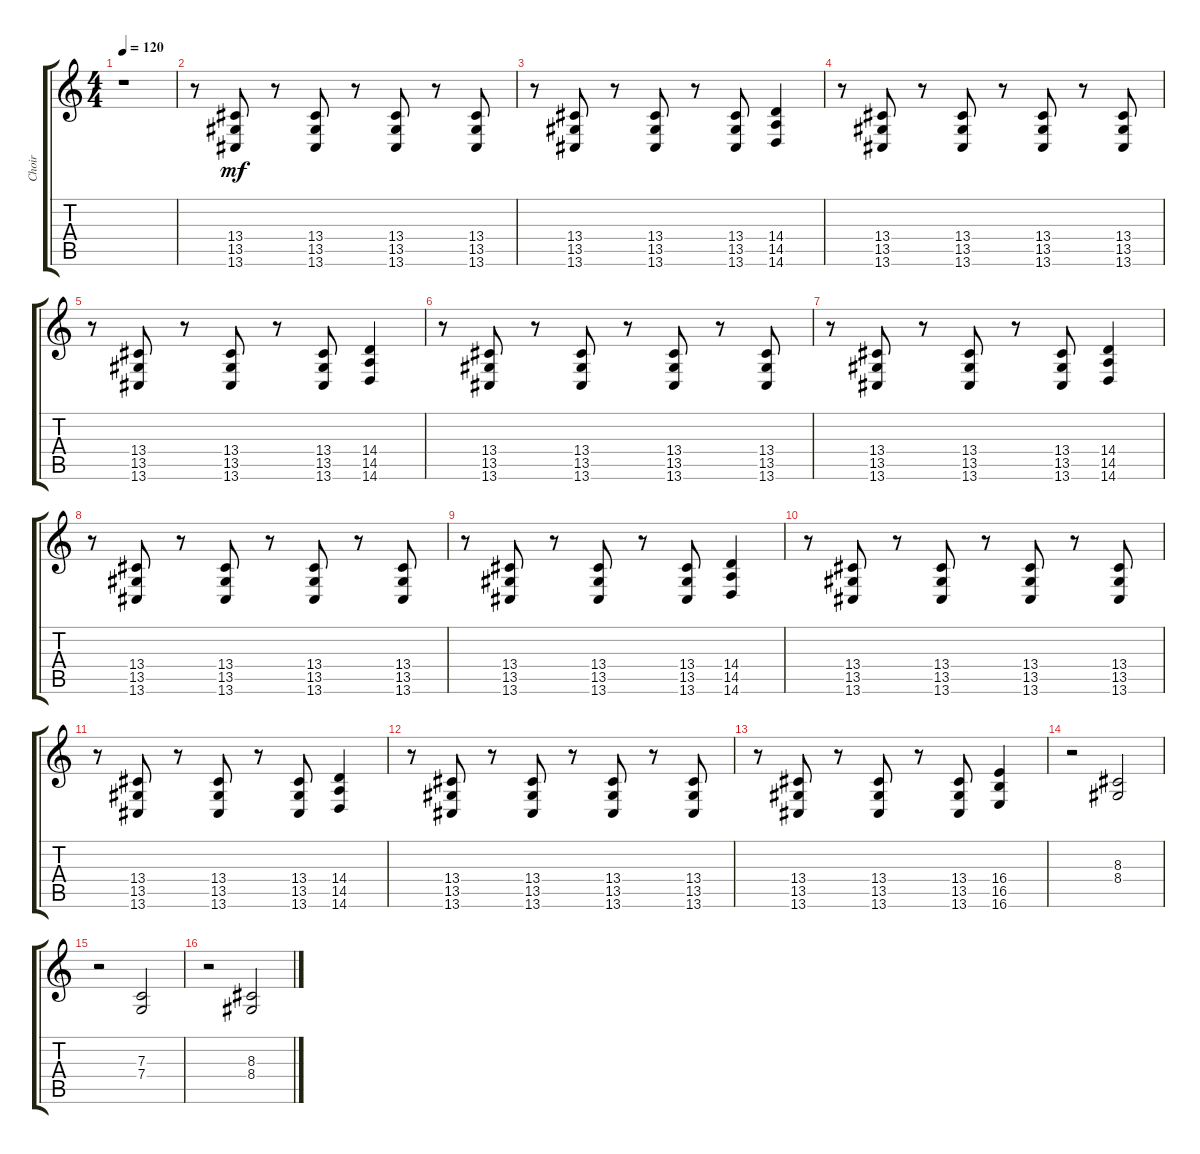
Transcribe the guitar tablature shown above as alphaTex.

\track ("Choir" "Choir") {instrument choiraahs}
\staff {score tabs}
\tuning (D4 A3 F3 C3 G2 C2) {hide}
\ts (4 4)
\tempo 120
\clef g2
\ks aminor
r.1{dy mf} |
r.8 (13.4 13.5 13.6).8 r.8 (13.4 13.5 13.6).8 r.8 (13.4 13.5 13.6).8 r.8 (13.4 13.5 13.6).8 |
r.8 (13.4 13.5 13.6).8 r.8 (13.4 13.5 13.6).8 r.8 (13.4 13.5 13.6).8 (14.4 14.5 14.6).4 |
r.8 (13.4 13.5 13.6).8 r.8 (13.4 13.5 13.6).8 r.8 (13.4 13.5 13.6).8 r.8 (13.4 13.5 13.6).8 |
r.8 (13.4 13.5 13.6).8 r.8 (13.4 13.5 13.6).8 r.8 (13.4 13.5 13.6).8 (14.4 14.5 14.6).4 |
r.8 (13.4 13.5 13.6).8 r.8 (13.4 13.5 13.6).8 r.8 (13.4 13.5 13.6).8 r.8 (13.4 13.5 13.6).8 |
r.8 (13.4 13.5 13.6).8 r.8 (13.4 13.5 13.6).8 r.8 (13.4 13.5 13.6).8 (14.4 14.5 14.6).4 |
r.8 (13.4 13.5 13.6).8 r.8 (13.4 13.5 13.6).8 r.8 (13.4 13.5 13.6).8 r.8 (13.4 13.5 13.6).8 |
r.8 (13.4 13.5 13.6).8 r.8 (13.4 13.5 13.6).8 r.8 (13.4 13.5 13.6).8 (14.4 14.5 14.6).4 |
r.8 (13.4 13.5 13.6).8 r.8 (13.4 13.5 13.6).8 r.8 (13.4 13.5 13.6).8 r.8 (13.4 13.5 13.6).8 |
r.8 (13.4 13.5 13.6).8 r.8 (13.4 13.5 13.6).8 r.8 (13.4 13.5 13.6).8 (14.4 14.5 14.6).4 |
r.8 (13.4 13.5 13.6).8 r.8 (13.4 13.5 13.6).8 r.8 (13.4 13.5 13.6).8 r.8 (13.4 13.5 13.6).8 |
r.8 (13.4 13.5 13.6).8 r.8 (13.4 13.5 13.6).8 r.8 (13.4 13.5 13.6).8 (16.4 16.5 16.6).4 |
r.2 (8.3 8.4).2 |
r.2 (7.3 7.4).2 |
r.2 (8.3 8.4).2
